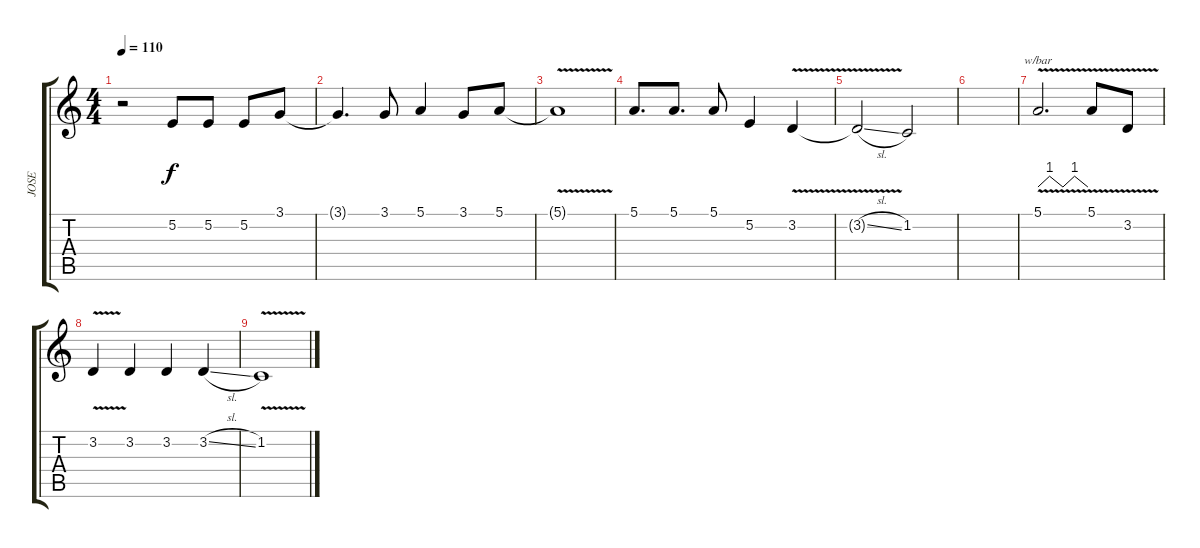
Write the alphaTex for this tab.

\track ("JOSE" "JOSE") {instrument synthbrass1}
\staff {score tabs}
\tuning (E4 B3 G3 D3 A2 E2) {hide}
\ts (4 4)
\tempo 110
\clef g2
\ks c
r.2{dy f} 5.2.8 5.2.8 5.2.8 3.1.8 |
3.1{t}.4{d} 3.1.8 5.1.4 3.1.8 5.1.8 |
5.1{v t}.1 |
5.1.8{d} 5.1.8{d} 5.1.8 5.2.4 3.2{v}.4 |
3.2{sl t}.2 1.2.2 |
|
5.1{v}.2{d tbe (custom default 0 0 14 4 30 0 44 4 60 0)} 5.1{v}.8 3.2{v}.8 |
3.2{v}.4 3.2.4 3.2.4 3.2{sl}.4 |
1.2{v}.1
